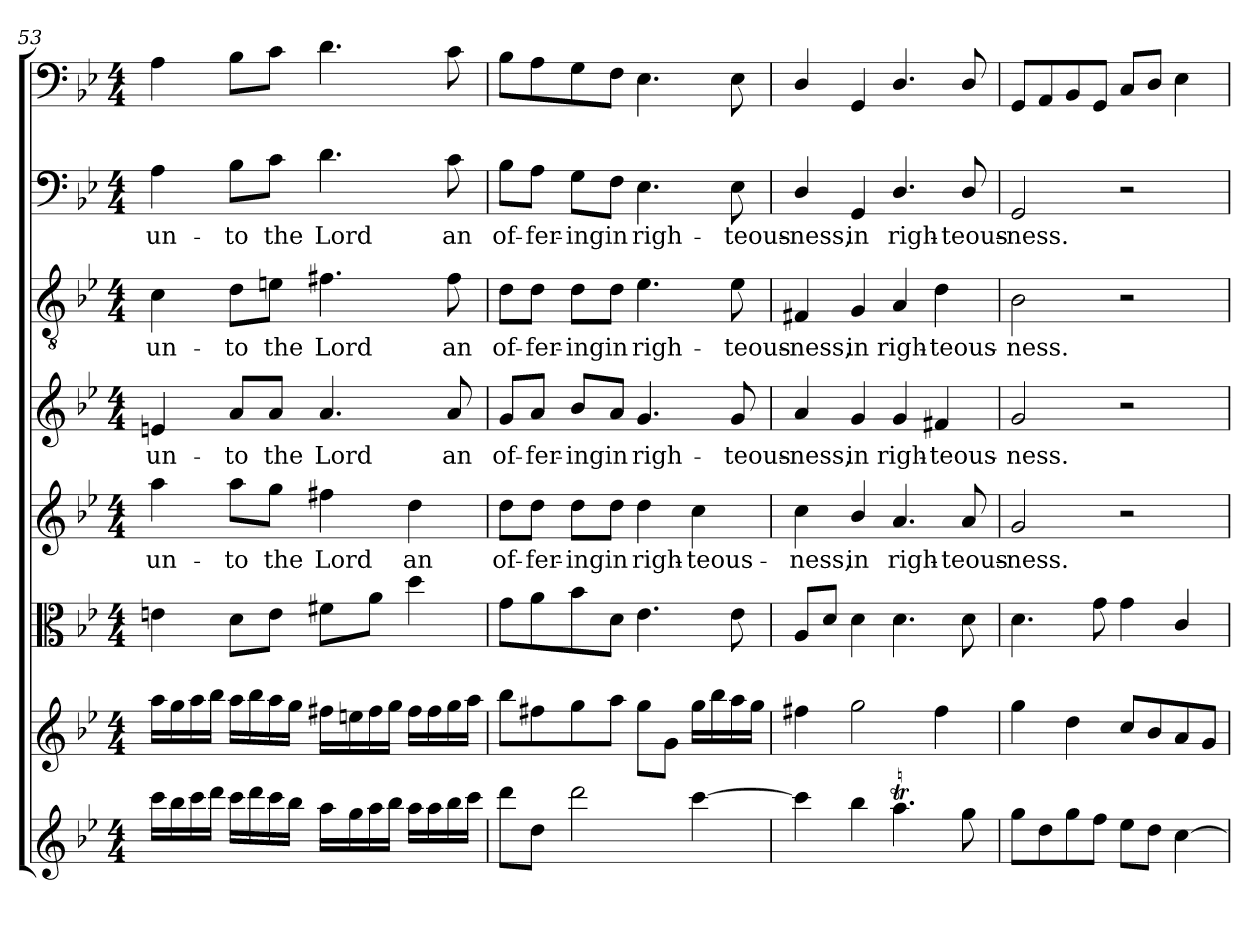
**kern	**kern	**kern	**kern	**text	**kern	**text	**kern	**text	**kern	**text	**kern
*part8	*part7	*part6	*part5	*part5	*part4	*part4	*part3	*part3	*part2	*part2	*part1
*staff8	*staff7	*staff6	*staff5	*staff5	*staff4	*staff4	*staff3	*staff3	*staff2	*staff2	*staff1
*clefG2	*clefG2	*clefC3	*clefG2	*	*clefG2	*	*clefGv2	*	*clefF4	*	*clefF4
*k[b-e-]	*k[b-e-]	*k[b-e-]	*k[b-e-]	*	*k[b-e-]	*	*k[b-e-]	*	*k[b-e-]	*	*k[b-e-]
*g:	*g:	*g:	*g:	*	*g:	*	*g:	*	*g:	*	*g:
*M4/4	*M4/4	*M4/4	*M4/4	*	*M4/4	*	*M4/4	*	*M4/4	*	*M4/4
=53	=53	=53	=53	=53	=53	=53	=53	=53	=53	=53	=53
16ccc\LL	16aa\LL	4en\	4aa\	un-	4en/	un-	4c\	un-	4A\	un-	4A\
16bb-\	16gg\	.	.	.	.	.	.	.	.	.	.
16ccc\	16aa\	.	.	.	.	.	.	.	.	.	.
16ddd\JJ	16bb-\JJ	.	.	.	.	.	.	.	.	.	.
16ccc\LL	16aa\LL	8d\L	8aa\L	-to	8a/L	-to	8d\L	-to	8B-\L	-to	8B-\L
16ddd\	16bb-\	.	.	.	.	.	.	.	.	.	.
16ccc\	16aa\	8e\J	8gg\J	the	8a/J	the	8en\J	the	8c\J	the	8c\J
16bb-\JJ	16gg\JJ	.	.	.	.	.	.	.	.	.	.
16aa\LL	16ff#X\LL	8f#X\L	4ff#X\	Lord	4.a/	Lord	4.f#X\	Lord	4.d\	Lord	4.d\
16gg\	16een\	.	.	.	.	.	.	.	.	.	.
16aa\	16ff#\	8a\J	.	.	.	.	.	.	.	.	.
16bb-\JJ	16gg\JJ	.	.	.	.	.	.	.	.	.	.
16aa\LL	16ff#\LL	4dd\	4dd\	an	.	.	.	.	.	.	.
16aa\	16ff#\	.	.	.	.	.	.	.	.	.	.
16bb-\	16gg\	.	.	.	8a/	an	8f#\	an	8c\	an	8c\
16ccc\JJ	16aa\JJ	.	.	.	.	.	.	.	.	.	.
=54	=54	=54	=54	=54	=54	=54	=54	=54	=54	=54	=54
8ddd\L	8bb-\L	8g\L	8dd\L	of-	8g/L	of-	8d\L	of-	8B-\L	of-	8B-\L
8dd\J	8ff#X\	8a\	8dd\J	-fer-	8a/J	-fer-	8d\J	-fer-	8A\J	-fer-	8A\
2ddd\	8gg\	8b-\	8dd\L	-ing	8b-/L	-ing	8d\L	-ing	8G\L	-ing	8G\
.	8aa\J	8d\J	8dd\J	in	8a/J	in	8d\J	in	8F\J	in	8F\J
.	8gg\L	4.e-\	4dd\	righ-	4.g/	righ-	4.e-\	righ-	4.E-\	righ-	4.E-\
.	8g\J	.	.	.	.	.	.	.	.	.	.
[4ccc\	16gg\LL	.	4cc\	-teous-	.	.	.	.	.	.	.
.	16bb-\	.	.	.	.	.	.	.	.	.	.
.	16aa\	8e-\	.	.	8g/	-teous-	8e-\	-teous-	8E-\	-teous-	8E-\
.	16gg\JJ	.	.	.	.	.	.	.	.	.	.
=55	=55	=55	=55	=55	=55	=55	=55	=55	=55	=55	=55
4ccc\]	4ff#X\	8A/L	4cc\	-ness,	4a/	-ness,	4F#X/	-ness,	4D/	-ness,	4D/
.	.	8d/J	.	.	.	.	.	.	.	.	.
4bb-\	2gg\	4d\	4b-/	in	4g/	in	4G/	in	4GG/	in	4GG/
4.aaT\	.	4.d\	4.a/	righ-	4g/	righ-	4A/	righ-	4.D/	righ-	4.D/
.	4ff#\	.	.	.	4f#X/	-teous-	4d\	-teous-	.	.	.
8gg\	.	8d\	8a/	-teous-	.	.	.	.	8D/	-teous-	8D/
=56	=56	=56	=56	=56	=56	=56	=56	=56	=56	=56	=56
8gg\L	4gg\	4.d\	2g/	-ness.	2g/	-ness.	2B-\	-ness.	2GG/	-ness.	8GG/L
8dd\	.	.	.	.	.	.	.	.	.	.	8AA/
8gg\	4dd\	.	.	.	.	.	.	.	.	.	8BB-/
8ff\J	.	8g\	.	.	.	.	.	.	.	.	8GG/J
8ee-\L	8cc/L	4g\	2r	.	2r	.	2r	.	2r	.	8C/L
8dd\J	8b-/	.	.	.	.	.	.	.	.	.	8D/J
[4cc\	8a/	4c/	.	.	.	.	.	.	.	.	4E-\
.	8g/J	.	.	.	.	.	.	.	.	.	.
=	=	=	=	=	=	=	=	=	=	=	=
*-	*-	*-	*-	*-	*-	*-	*-	*-	*-	*-	*-
